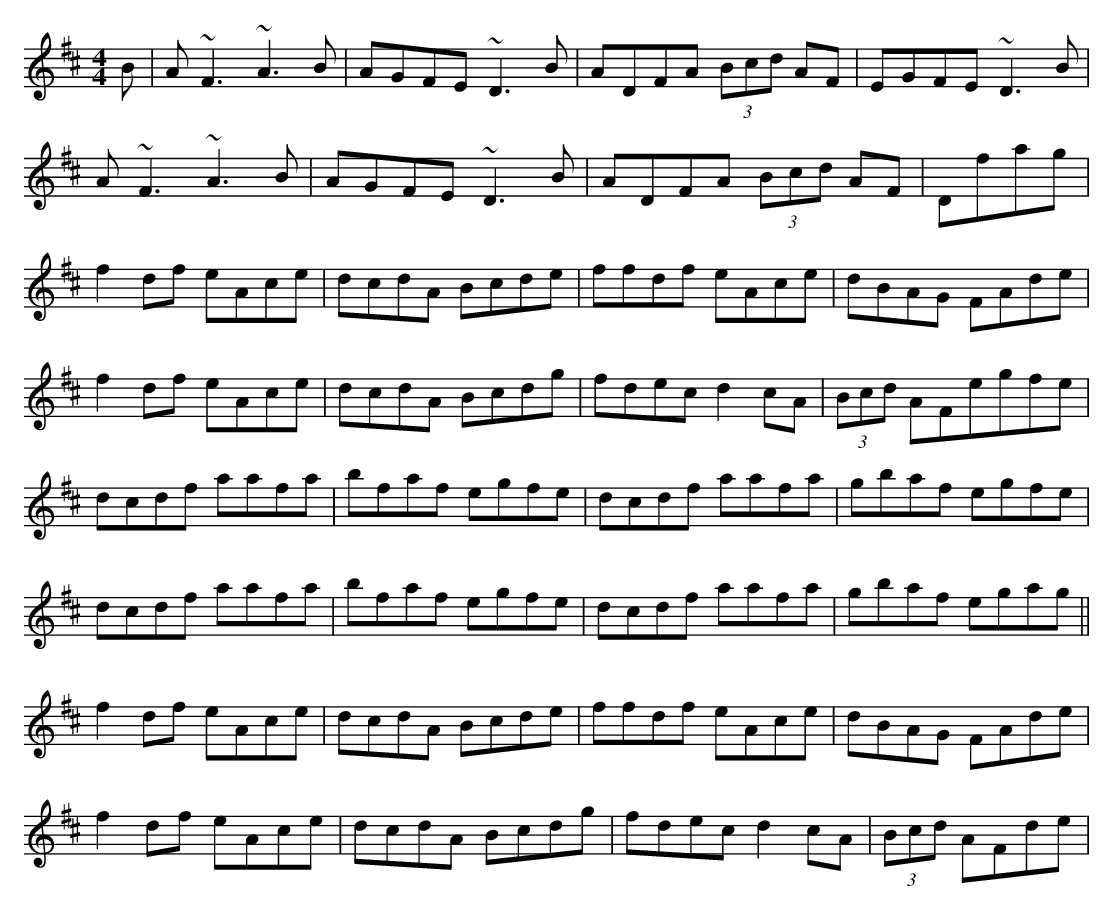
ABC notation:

X:1
M:4/4
K:D
B|A~F3 ~A3B|AGFE ~D3B|ADFA (3Bcd AF|EGFE ~D3B|
A~F3 ~A3B|AGFE ~D3B|ADFA (3Bcd AF|Dfag|
f2df eAce|dcdA Bcde|ffdf eAce|dBAG FAde|
f2df eAce|dcdA Bcdg|fdec d2cA|(3Bcd AFegfe|
dcdf aafa|bfaf egfe|dcdf aafa|gbaf egfe|
dcdf aafa|bfaf egfe|dcdf aafa|gbaf egag||
f2df eAce|dcdA Bcde|ffdf eAce|dBAG FAde|
f2df eAce|dcdA Bcdg|fdec d2cA|(3Bcd AFde|
